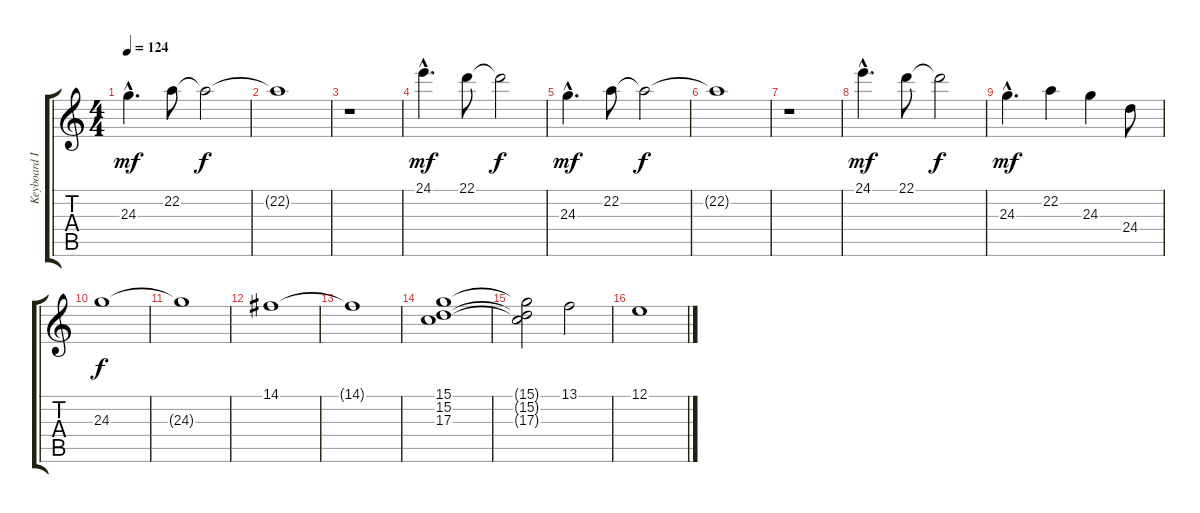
\track ("Keyboard III" "Keyboard I") {instrument choiraahs}
\staff {score tabs}
\tuning (E4 B3 G3 D3 A2 E2) {hide}
\ts (4 4)
\tempo 124
\clef g2
\ks c
24.3{hac}.4{d dy mf} 22.2.8 22.2{t}.2{dy f} |
22.2{t}.1 |
r.1 |
24.1{hac}.4{d dy mf} 22.1.8 22.1{t}.2{dy f} |
24.3{hac}.4{d dy mf} 22.2.8 22.2{t}.2{dy f} |
22.2{t}.1 |
r.1 |
24.1{hac}.4{d dy mf} 22.1.8 22.1{t}.2{dy f} |
24.3{hac}.4{d dy mf} 22.2.4 24.3.4 24.4.8 |
24.3.1{dy f} |
24.3{t}.1 |
14.1.1 |
14.1{t}.1 |
(15.1 15.2 17.3).1 |
(15.1{t} 15.2{t} 17.3{t}).2 13.1.2 |
12.1.1
